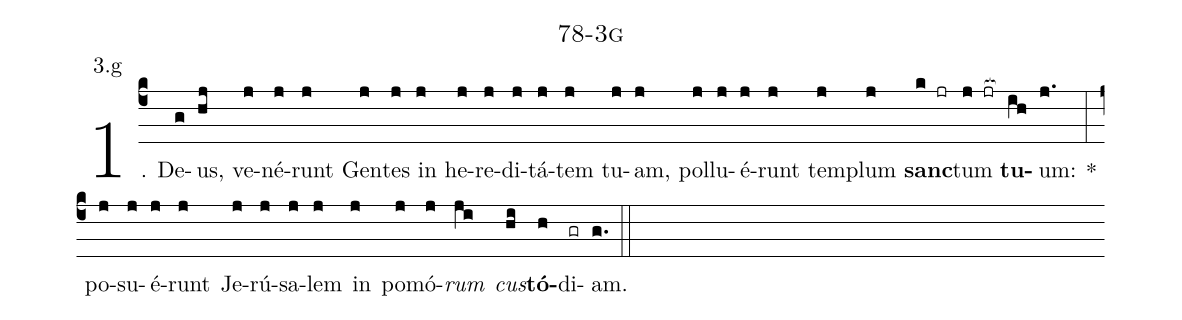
name: 78-3g;
annotation: 3.g;
%%
(c4)1. De(g)us,(hj) ve(j)né(j)runt(j) Gen(j)tes(j) in(j) he(j)re(j)di(j)tá(j)tem(j) tu(j)am,(j) pol(j)lu(j)é(j)runt(j) tem(j)plum(j) <b>sanc</b>(k jr)tum(j jr[ocb:1{]) <b>tu</b>(ih[ocb:0}])um:(j.) *(:) po(j)su(j)é(j)runt(j) Je(j)rú(j)sa(j)lem(j) in(j) po(j)mó(j)<i>rum</i>(ji) <i>cus</i>(hi)<b>tó</b>(h)di(gr)am.(g.) (::)
